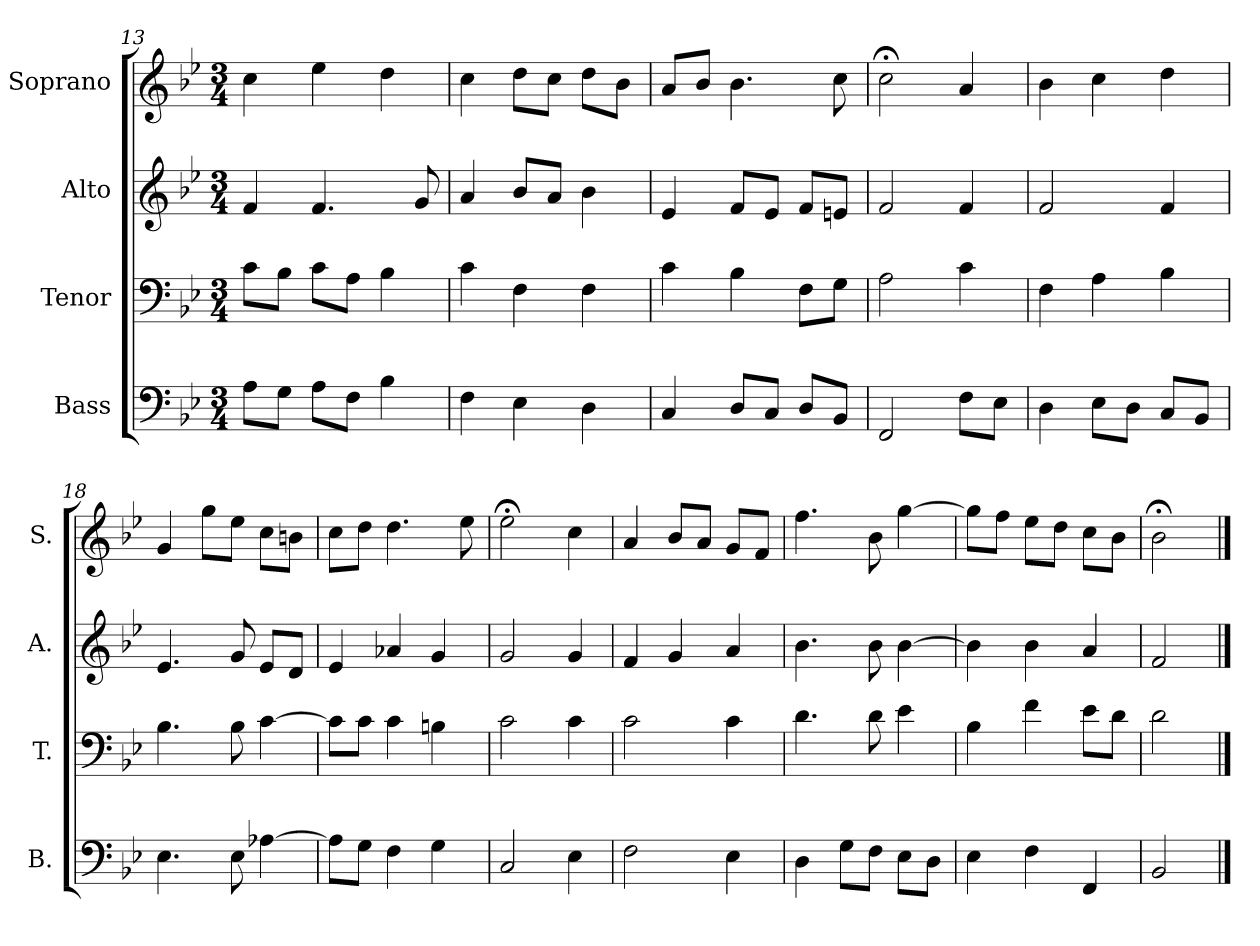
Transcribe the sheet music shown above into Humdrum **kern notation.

**kern	**kern	**kern	**kern
*part4	*part3	*part2	*part1
*staff4	*staff3	*staff2	*staff1
*I"Bass	*I"Tenor	*I"Alto	*I"Soprano
*I'B.	*I'T.	*I'A.	*I'S.
*clefF4	*clefF4	*clefG2	*clefG2
*k[b-e-]	*k[b-e-]	*k[b-e-]	*k[b-e-]
*B-:	*B-:	*B-:	*B-:
*M3/4	*M3/4	*M3/4	*M3/4
=13	=13	=13	=13
8A\L	8c\L	4f/	4cc\
8G\J	8B-\J	.	.
8A\L	8c\L	4.f/	4ee-\
8F\J	8A\J	.	.
4B-\	4B-\	.	4dd\
.	.	8g/	.
=14	=14	=14	=14
4F\	4c\	4a/	4cc\
4E-\	4F\	8b-/L	8dd\L
.	.	8a/J	8cc\J
4D\	4F\	4b-\	8dd\L
.	.	.	8b-\J
!!LO:PB:g=z
=15	=15	=15	=15
4C/	4c\	4e-/	8a/L
.	.	.	8b-/J
8D/L	4B-\	8f/L	4.b-\
8C/J	.	8e-/J	.
8D/L	8F\L	8f/L	.
8BB-/J	8G\J	8en/J	8cc\
=16	=16	=16	=16
2FF/	2A\	2f/	2cc;<\
8F\L	4c\	4f/	4a/
8E-\J	.	.	.
=17	=17	=17	=17
4D\	4F\	2f/	4b-\
8E-\L	4A\	.	4cc\
8D\J	.	.	.
8C/L	4B-\	4f/	4dd\
8BB-/J	.	.	.
=18	=18	=18	=18
4.E-\	4.B-\	4.e-/	4g/
.	.	.	8gg\L
8E-\	8B-\	8g/	8ee-\J
[4A-X\	[4c\	8e-/L	8cc\L
.	.	8d/J	8bn\J
=19	=19	=19	=19
8A-\L]	8c\L]	4e-/	8cc\L
8G\J	8c\J	.	8dd\J
4F\	4c\	4a-X/	4.dd\
4G\	4Bn\	4g/	.
.	.	.	8ee-\
!!LO:LB:g=z
=20	=20	=20	=20
2C/	2c\	2g/	2ee-;<\
4E-\	4c\	4g/	4cc\
=21	=21	=21	=21
2F\	2c\	4f/	4a/
.	.	4g/	8b-/L
.	.	.	8a/J
4E-\	4c\	4a/	8g/L
.	.	.	8f/J
=22	=22	=22	=22
4D\	4.d\	4.b-\	4.ff\
8G\L	.	.	.
8F\J	8d\	8b-\	8b-\
8E-\L	4e-\	[4b-\	[4gg\
8D\J	.	.	.
=23	=23	=23	=23
4E-\	4B-\	4b-\]	8gg\L]
.	.	.	8ff\J
4F\	4f\	4b-\	8ee-\L
.	.	.	8dd\J
4FF/	8e-\L	4a/	8cc\L
.	8d\J	.	8b-\J
=24	=24	=24	=24
2BB-/	2d\	2f/	2b-;<\
==	==	==	==
*-	*-	*-	*-
